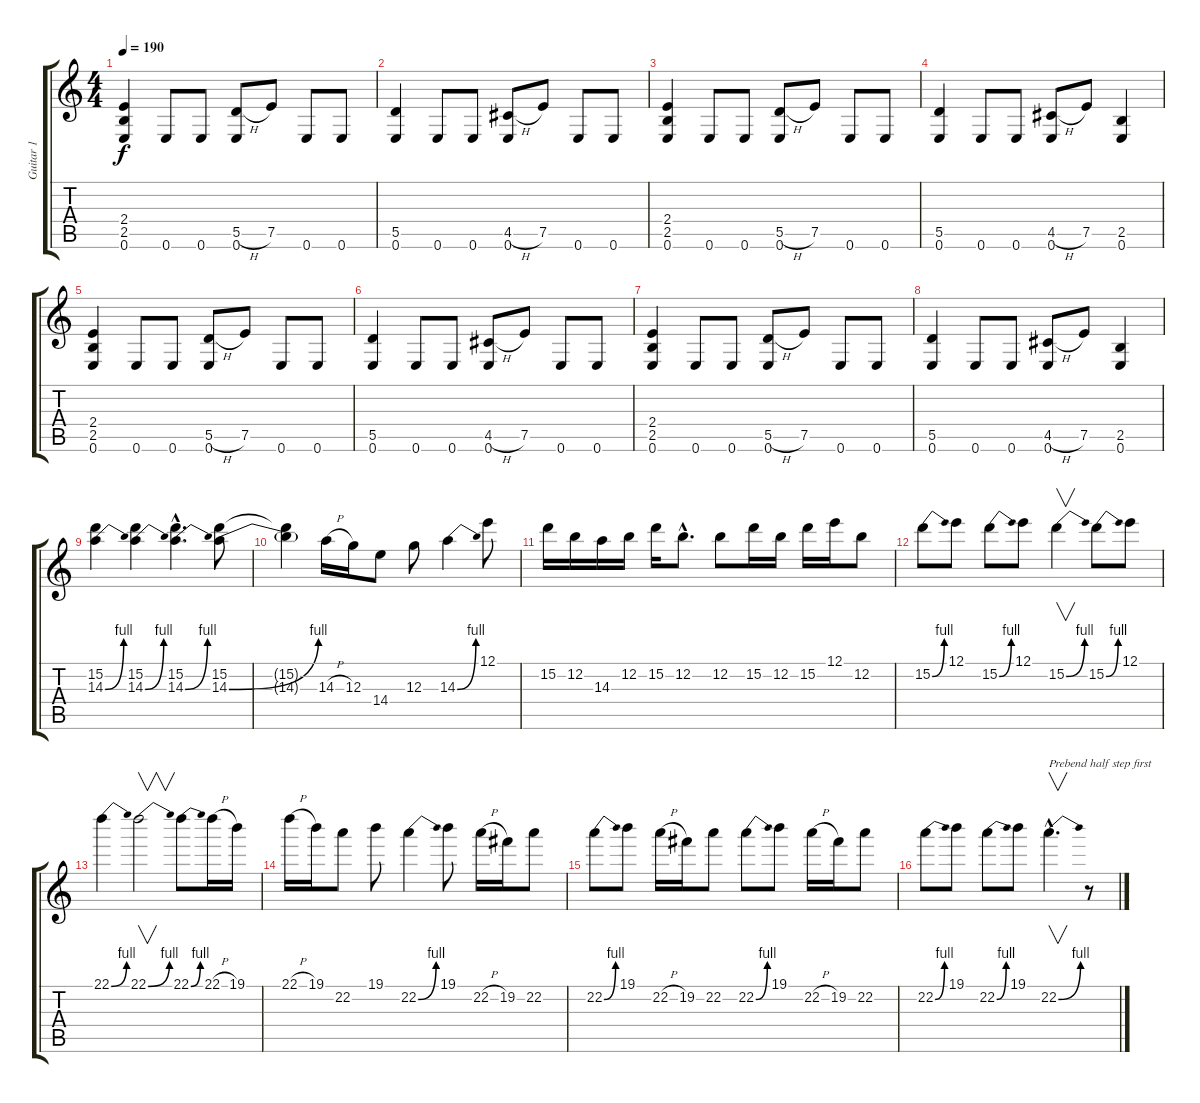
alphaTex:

\track ("Guitar 1" "Guitar 1") {instrument distortionguitar}
\staff {score tabs}
\tuning (E4 B3 G3 D3 A2 E2) {hide}
\ts (4 4)
\tempo 190
\clef g2
\ks c
(2.4 2.5 0.6).4{dy f} 0.6.8 0.6.8 (5.5{h} 0.6).8 7.5.8 0.6.8 0.6.8 |
(5.5 0.6).4 0.6.8 0.6.8 (4.5{h} 0.6).8 7.5.8 0.6.8 0.6.8 |
(2.4 2.5 0.6).4 0.6.8 0.6.8 (5.5{h} 0.6).8 7.5.8 0.6.8 0.6.8 |
(5.5 0.6).4 0.6.8 0.6.8 (4.5{h} 0.6).8 7.5.8 (2.5 0.6).4 |
(2.4 2.5 0.6).4 0.6.8 0.6.8 (5.5{h} 0.6).8 7.5.8 0.6.8 0.6.8 |
(5.5 0.6).4 0.6.8 0.6.8 (4.5{h} 0.6).8 7.5.8 0.6.8 0.6.8 |
(2.4 2.5 0.6).4 0.6.8 0.6.8 (5.5{h} 0.6).8 7.5.8 0.6.8 0.6.8 |
(5.5 0.6).4 0.6.8 0.6.8 (4.5{h} 0.6).8 7.5.8 (2.5 0.6).4 |
(15.2 14.3{be (bend 0 0 60 4)}).4 (15.2 14.3{be (bend 0 0 60 4)}).4 (15.2{hac} 14.3{be (bend 0 0 60 4) hac}).4{d} (15.2 14.3{be (bend 0 0 60 4)}).8 |
(15.2{t} 14.3{t}).4 14.3{h}.16 12.3.16 14.4.8 12.3.8 14.3{be (bend 0 0 60 4)}.4 12.1.8 |
15.2.16 12.2.16 14.3.16 12.2.16 15.2.16 12.2{hac}.8{d} 12.2.8 15.2.16 12.2.16 15.2.16 12.1.16 12.2.8 |
15.2{be (bend 0 0 60 4)}.8 12.1.8 15.2{be (bend 0 0 60 4)}.8 12.1.8 15.2{be (bend 0 0 60 4)}.4{v} 15.2{be (bend 0 0 60 4)}.8 12.1.8 |
22.1{be (bend 0 0 60 4)}.4 22.1{be (bend 0 0 60 4)}.2{v} 22.1{be (bend 0 0 60 4)}.8 22.1{h}.16 19.1.16 |
22.1{h}.16 19.1.16 22.2.8 19.1.8 22.2{be (bend 0 0 60 4)}.4 19.1.8 22.2{h}.16 19.2.16 22.2.8 |
22.2{be (bend 0 0 60 4)}.8 19.1.8 22.2{h}.16 19.2.16 22.2.8 22.2{be (bend 0 0 60 4)}.8 19.1.8 22.2{h}.16 19.2.16 22.2.8 |
22.2{be (bend 0 0 60 4)}.8 19.1.8 22.2{be (bend 0 0 60 4)}.8 19.1.8 22.2{be (bend 0 0 60 4) hac}.4{v d txt "Prebend half step first"} r.8
